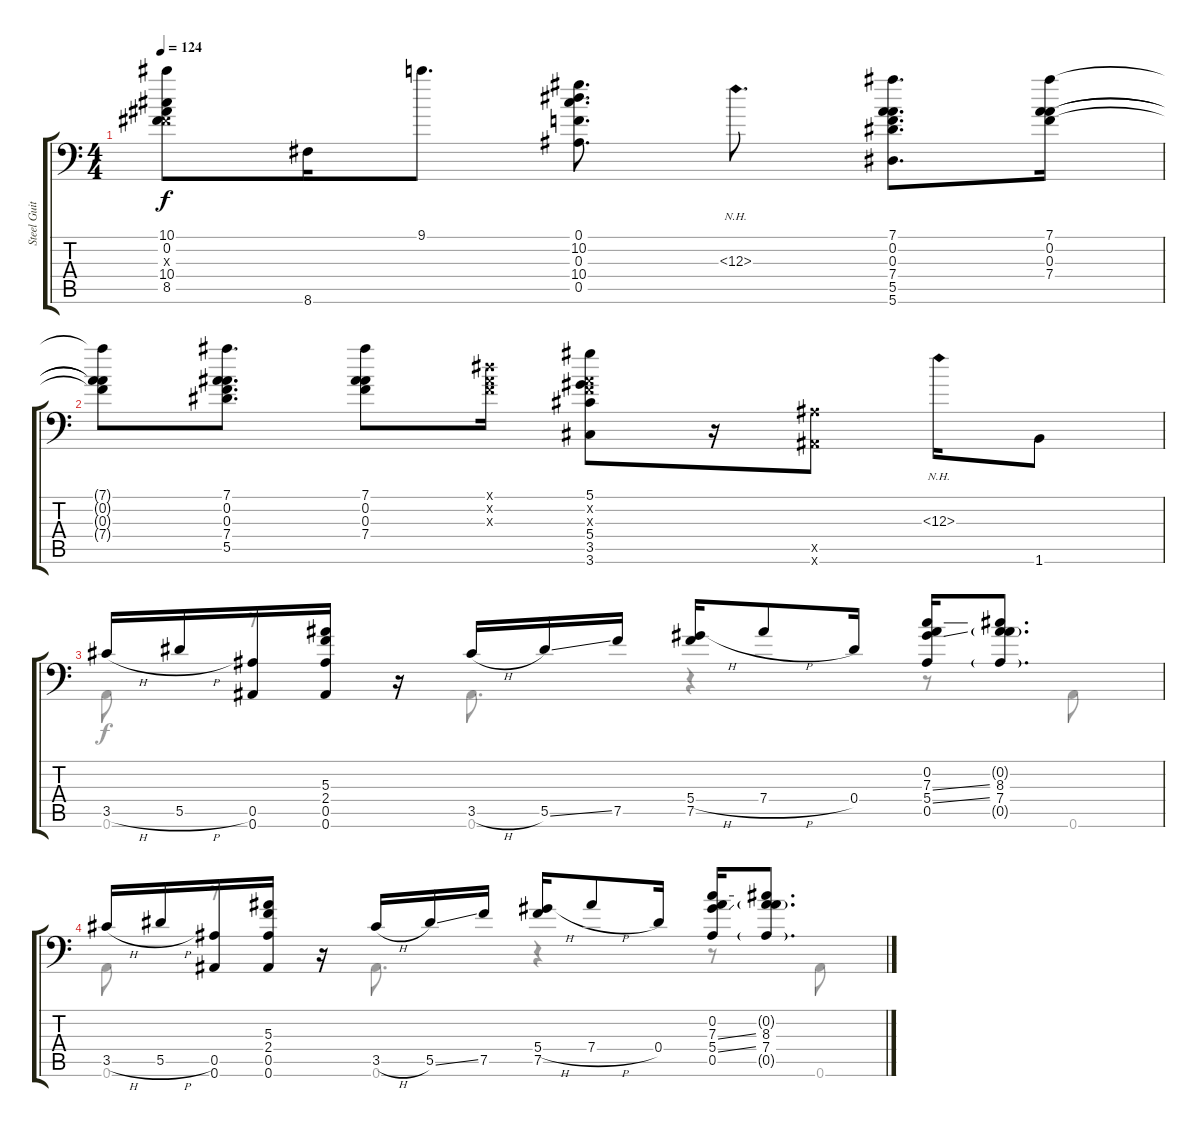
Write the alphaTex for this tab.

\track ("Steel Guitar" "Steel Guit") {instrument acousticguitarsteel}
\staff {score tabs}
\tuning (Eb4 Bb3 F3 Eb3 Bb2 Bb1) {hide}
\voice
\ts (4 4)
\tempo 124
\clef f4
\ks c
(10.1 0.2 0.3{x} 10.4 8.5).8{dy f} 8.6.16 9.1.8{d} (0.1 10.2 0.3 10.4 0.5).8{d} 0.3{nh}.8{d} (7.1 0.2 0.3 7.4 5.5 5.6).8{d} (7.1 0.2 0.3 7.4).16 |
(7.1{t} 0.2{t} 0.3{t} 7.4{t}).8 (7.1 0.2 0.3 7.4 5.5).8{d} (7.1 0.2 0.3 7.4).8 (0.1{x} 0.2{x} 0.3{x}).16 (5.1 0.2{x} 0.3{x} 5.4 3.5 3.6).8 r.16 (0.5{x} 0.6{x}).8 0.3{nh}.16 1.6.8 |
3.5{h}.16 5.5{h}.16 (0.5 0.6).16 (5.3 2.4 0.5 0.6).16 r.16 3.5{h}.16 5.5{ss}.16 7.5.16 (5.4{h} 7.5).16 7.4{h}.8 0.4.16 (0.2 7.3{ss} 5.4{ss} 0.5).16 (0.2{g} 8.3 7.4 0.5{g}).8{d} |
3.5{h}.16 5.5{h}.16 (0.5 0.6).16 (5.3 2.4 0.5 0.6).16 r.16 3.5{h}.16 5.5{ss}.16 7.5.16 (5.4{h} 7.5).16 7.4{h}.8 0.4.16 (0.2 7.3{ss} 5.4{ss} 0.5).16 (0.2{g} 8.3 7.4 0.5{g}).8{d}
\voice
\clef f4
\ottava regular
\simile none
\ks c
|
|
0.6.8 r.8 r.16 0.6.8{d} r.4 r.8 0.6.8 |
0.6.8 r.8 r.16 0.6.8{d} r.4 r.8 0.6.8
